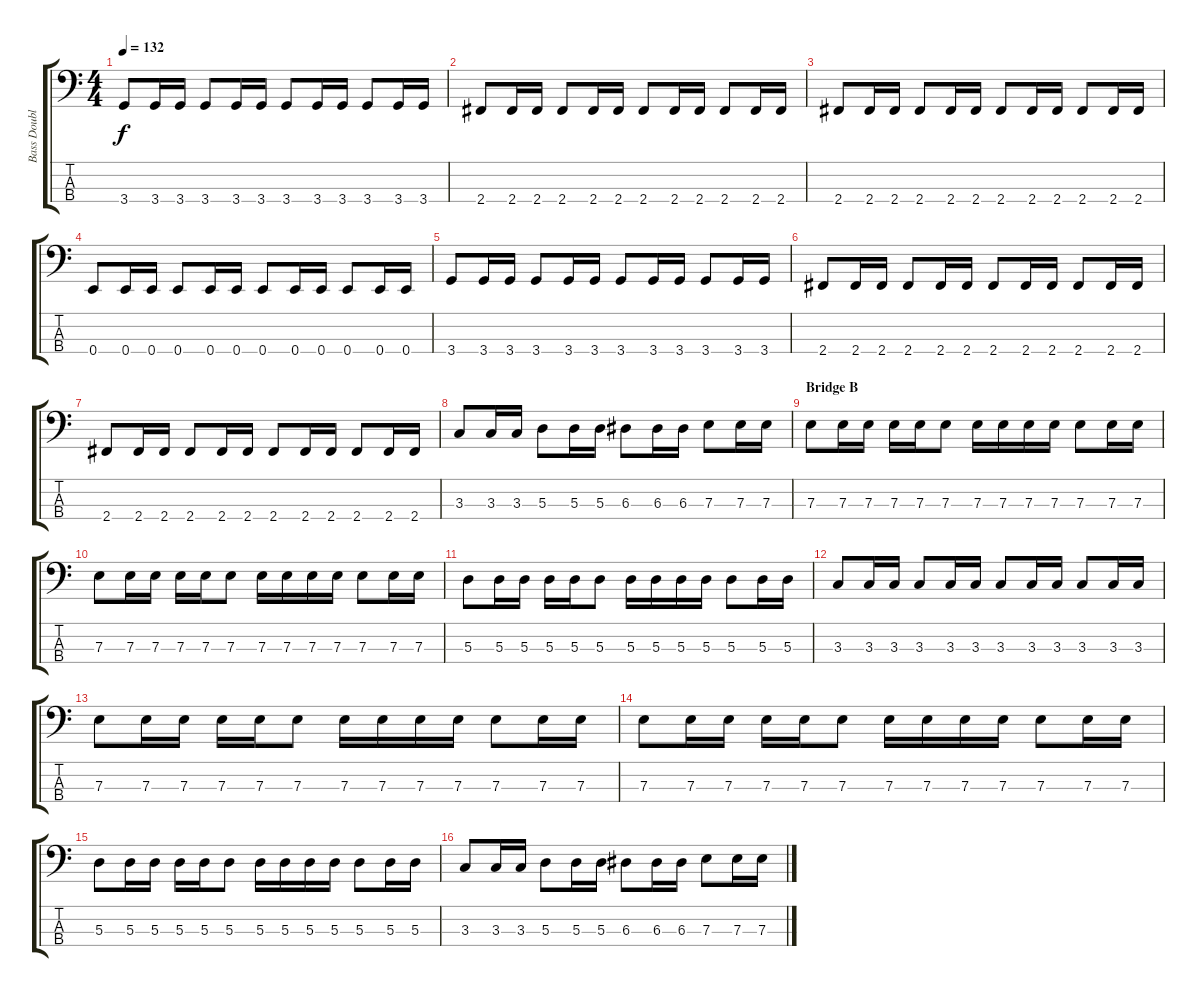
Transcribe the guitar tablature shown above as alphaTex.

\track ("Bass Double" "Bass Doubl") {instrument electricbassfinger}
\staff {score tabs}
\tuning (G2 D2 A1 E1) {hide}
\ts (4 4)
\tempo 132
\clef f4
\ks c
3.4.8{dy f} 3.4.16 3.4.16 3.4.8 3.4.16 3.4.16 3.4.8 3.4.16 3.4.16 3.4.8 3.4.16 3.4.16 |
2.4.8 2.4.16 2.4.16 2.4.8 2.4.16 2.4.16 2.4.8 2.4.16 2.4.16 2.4.8 2.4.16 2.4.16 |
2.4.8 2.4.16 2.4.16 2.4.8 2.4.16 2.4.16 2.4.8 2.4.16 2.4.16 2.4.8 2.4.16 2.4.16 |
0.4.8 0.4.16 0.4.16 0.4.8 0.4.16 0.4.16 0.4.8 0.4.16 0.4.16 0.4.8 0.4.16 0.4.16 |
3.4.8 3.4.16 3.4.16 3.4.8 3.4.16 3.4.16 3.4.8 3.4.16 3.4.16 3.4.8 3.4.16 3.4.16 |
2.4.8 2.4.16 2.4.16 2.4.8 2.4.16 2.4.16 2.4.8 2.4.16 2.4.16 2.4.8 2.4.16 2.4.16 |
2.4.8 2.4.16 2.4.16 2.4.8 2.4.16 2.4.16 2.4.8 2.4.16 2.4.16 2.4.8 2.4.16 2.4.16 |
3.3.8 3.3.16 3.3.16 5.3.8 5.3.16 5.3.16 6.3.8 6.3.16 6.3.16 7.3.8 7.3.16 7.3.16 |
\section ("" "Bridge B")
7.3.8 7.3.16 7.3.16 7.3.16 7.3.16 7.3.8 7.3.16 7.3.16 7.3.16 7.3.16 7.3.8 7.3.16 7.3.16 |
7.3.8 7.3.16 7.3.16 7.3.16 7.3.16 7.3.8 7.3.16 7.3.16 7.3.16 7.3.16 7.3.8 7.3.16 7.3.16 |
5.3.8 5.3.16 5.3.16 5.3.16 5.3.16 5.3.8 5.3.16 5.3.16 5.3.16 5.3.16 5.3.8 5.3.16 5.3.16 |
3.3.8 3.3.16 3.3.16 3.3.8 3.3.16 3.3.16 3.3.8 3.3.16 3.3.16 3.3.8 3.3.16 3.3.16 |
7.3.8 7.3.16 7.3.16 7.3.16 7.3.16 7.3.8 7.3.16 7.3.16 7.3.16 7.3.16 7.3.8 7.3.16 7.3.16 |
7.3.8 7.3.16 7.3.16 7.3.16 7.3.16 7.3.8 7.3.16 7.3.16 7.3.16 7.3.16 7.3.8 7.3.16 7.3.16 |
5.3.8 5.3.16 5.3.16 5.3.16 5.3.16 5.3.8 5.3.16 5.3.16 5.3.16 5.3.16 5.3.8 5.3.16 5.3.16 |
3.3.8 3.3.16 3.3.16 5.3.8 5.3.16 5.3.16 6.3.8 6.3.16 6.3.16 7.3.8 7.3.16 7.3.16
